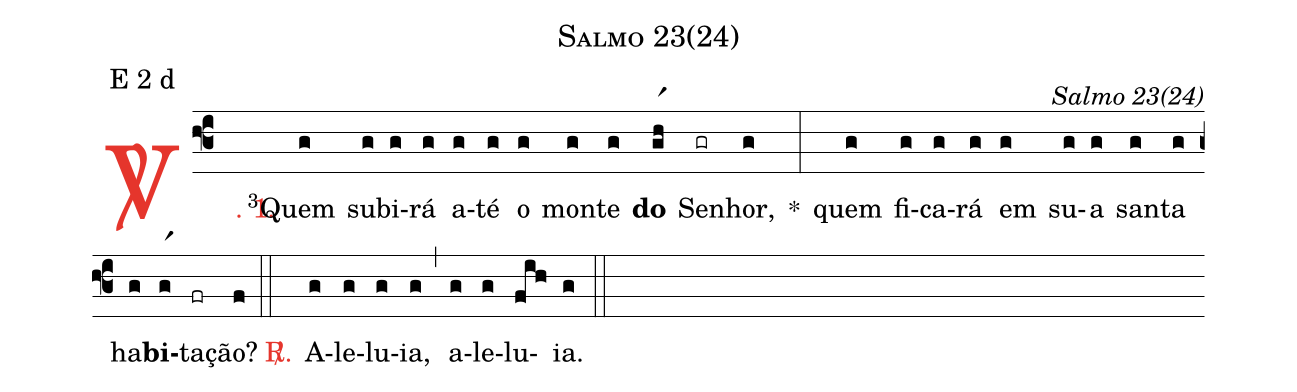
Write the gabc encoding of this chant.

name: Salmo 23(24);
mode: E 2 d;
commentary: Salmo 23(24);
%%
(f3)

<c><sp>V/</sp>. 1.</c>() <v>\VSup{3}</v>Quem(g) su(g)bi(g)rá(g) a(g)té(g) o(g) mon(g)te(g) <b>do</b>(gr1h) Se(gr)nhor,(g) *(:) quem(g) fi(g)ca(g)rá(g) em(g) su(g)a(g) san(g)ta(g) ha(g)<b>bi</b>(gr1)ta(fr)ção?(f)

(::)

<nlba><c><sp>R/</sp>.</c>() A</nlba>(g)le(g)lu(g)ia,(g) (,) a(g)le(g)lu(fih)ia.(g)

(::)
